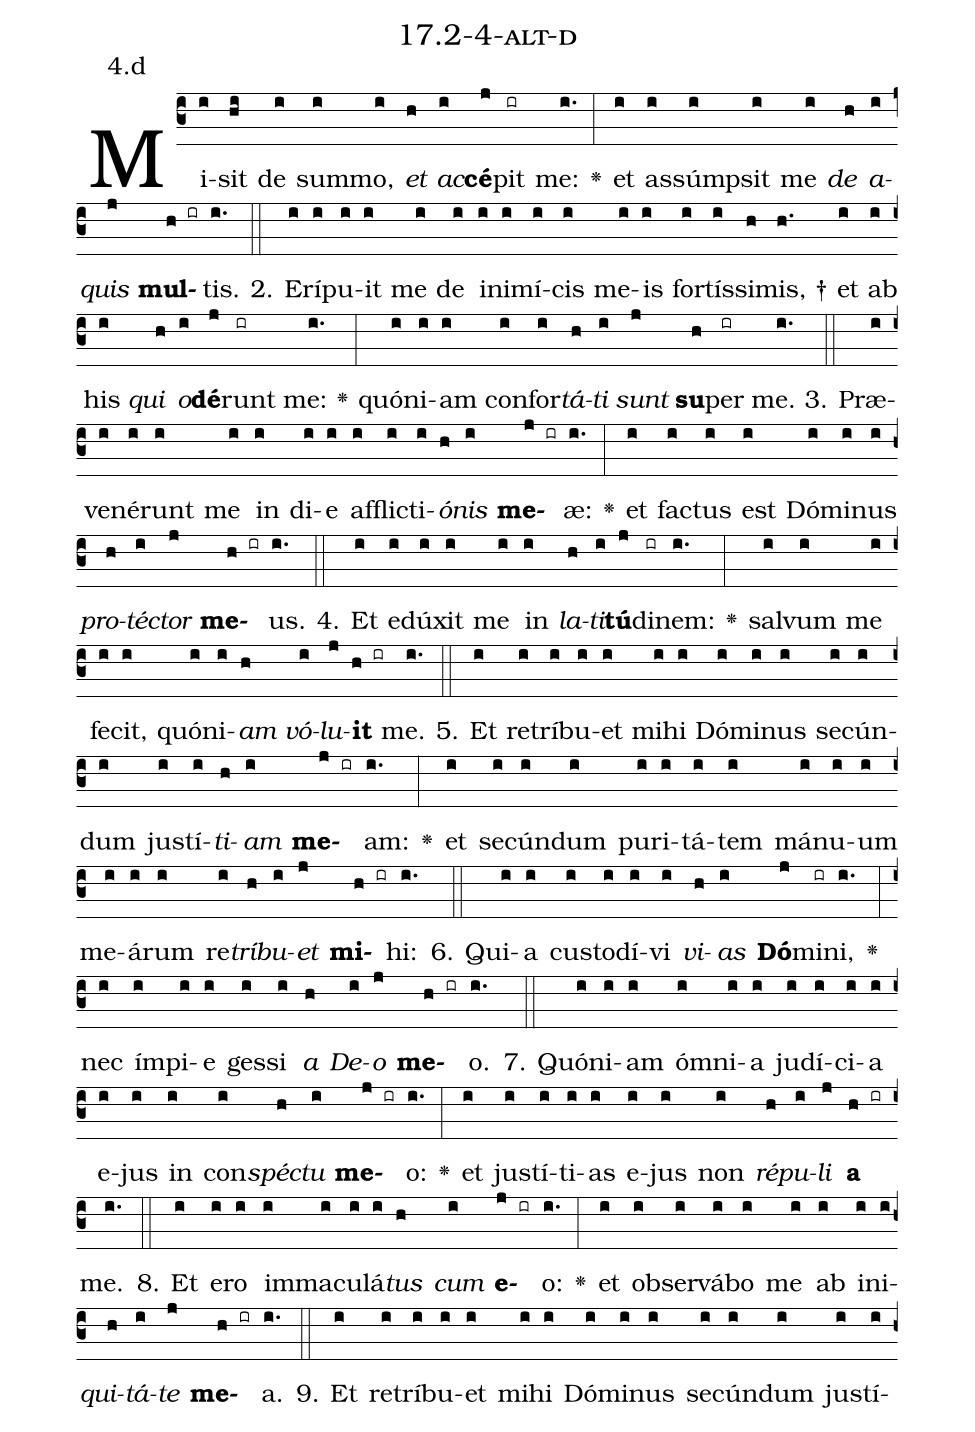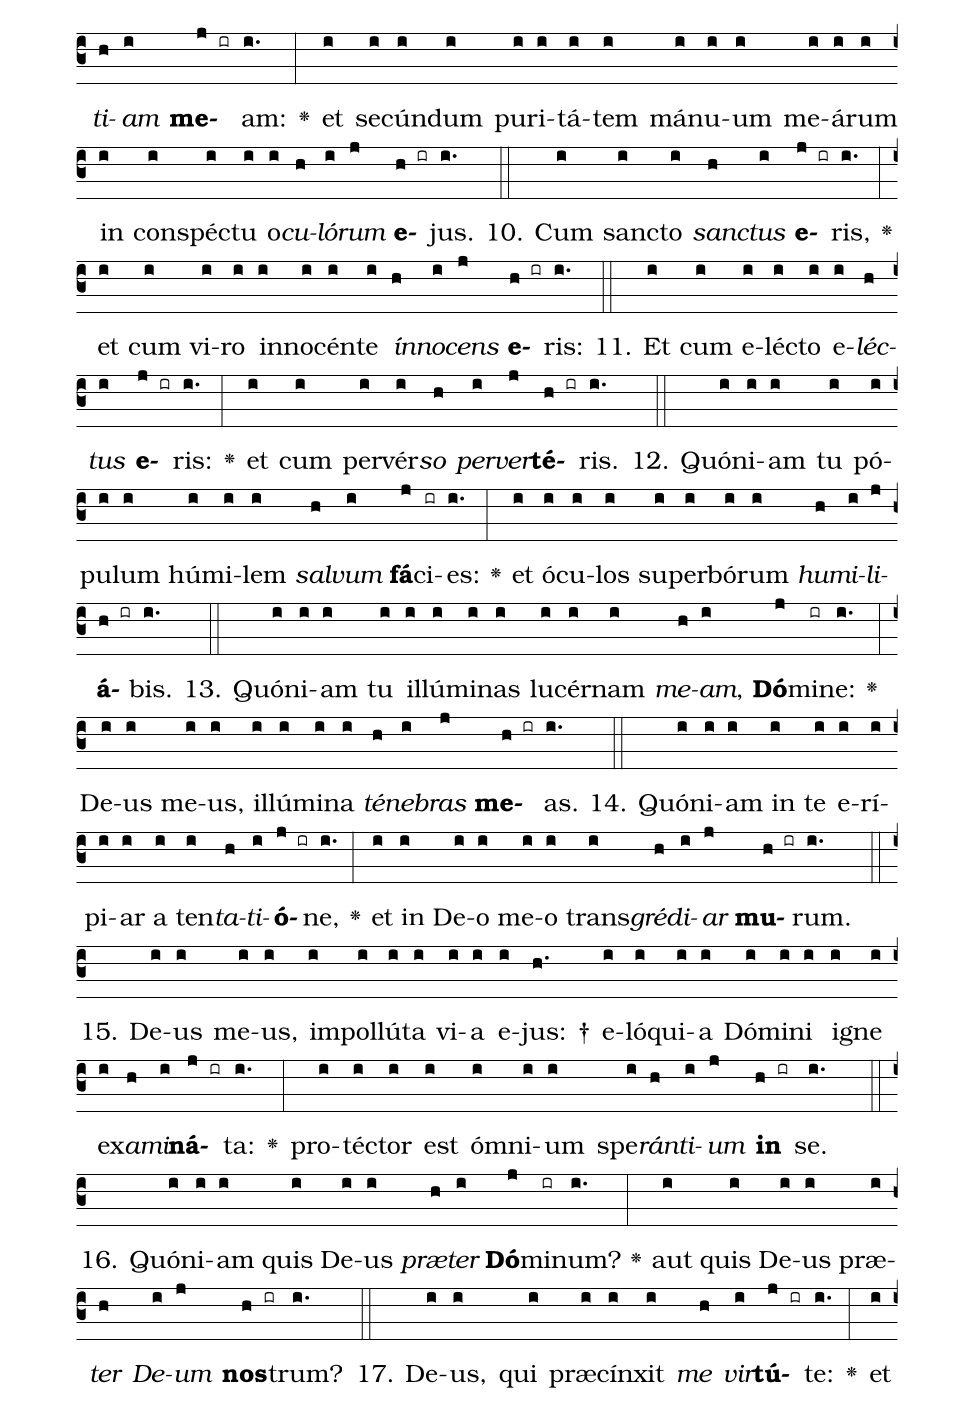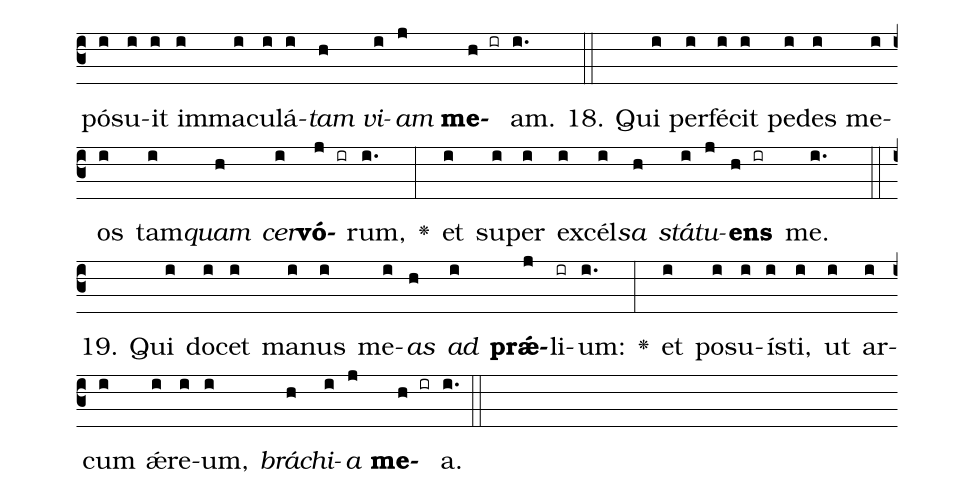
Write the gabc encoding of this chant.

name: 17.2-4-alt-d;
annotation: 4.d;
%%
(c3)Mi(i)sit(hi) de(i) sum(i)mo,(i) <i>et</i>(h) <i>ac</i>(i)<b>cé</b>(j)pit(ir) me:(i.) <v>\greheightstar</v>(:) et(i) as(i)súmp(i)sit(i) me(i) <i>de</i>(h) <i>a</i>(i)<i>quis</i>(j) <b>mul</b>(h ir)tis.(i.) (::)
2. E(i)rí(i)pu(i)it(i) me(i) de(i) in(i)i(i)mí(i)cis(i) me(i)is(i) for(i)tís(i)si(h)mis, †(h.) et(i) ab(i) his(i) <i>qui</i>(h) <i>o</i>(i)<b>dé</b>(j)runt(ir) me:(i.) <v>\greheightstar</v>(:) quón(i)i(i)am(i) con(i)for(i)<i>tá</i>(h)<i>ti</i>(i) <i>sunt</i>(j) <b>su</b>(h)per(ir) me.(i.) (::)
3. Præ(i)ve(i)né(i)runt(i) me(i) in(i) di(i)e(i) af(i)flic(i)ti(i)<i>ó</i>(h)<i>nis</i>(i) <b>me</b>(j ir)æ:(i.) <v>\greheightstar</v>(:) et(i) fac(i)tus(i) est(i) Dó(i)mi(i)nus(i) <i>pro</i>(h)<i>téc</i>(i)<i>tor</i>(j) <b>me</b>(h ir)us.(i.) (::)
4. Et(i) e(i)dú(i)xit(i) me(i) in(i) <i>la</i>(h)<i>ti</i>(i)<b>tú</b>(j)di(ir)nem:(i.) <v>\greheightstar</v>(:) sal(i)vum(i) me(i) fe(i)cit,(i) quón(i)i(i)<i>am</i>(h) <i>vó</i>(i)<i>lu</i>(j)<b>it</b>(h ir) me.(i.) (::)
5. Et(i) re(i)trí(i)bu(i)et(i) mi(i)hi(i) Dó(i)mi(i)nus(i) se(i)cún(i)dum(i) jus(i)tí(i)<i>ti</i>(h)<i>am</i>(i) <b>me</b>(j ir)am:(i.) <v>\greheightstar</v>(:) et(i) se(i)cún(i)dum(i) pu(i)ri(i)tá(i)tem(i) má(i)nu(i)um(i) me(i)á(i)rum(i) re(i)<i>trí</i>(h)<i>bu</i>(i)<i>et</i>(j) <b>mi</b>(h ir)hi:(i.) (::)
6. Qui(i)a(i) cus(i)to(i)dí(i)vi(i) <i>vi</i>(h)<i>as</i>(i) <b>Dó</b>(j)mi(ir)ni,(i.) <v>\greheightstar</v>(:) nec(i) ím(i)pi(i)e(i) ges(i)si(i) <i>a</i>(h) <i>De</i>(i)<i>o</i>(j) <b>me</b>(h ir)o.(i.) (::)
7. Quón(i)i(i)am(i) óm(i)ni(i)a(i) ju(i)dí(i)ci(i)a(i) e(i)jus(i) in(i) con(i)<i>spéc</i>(h)<i>tu</i>(i) <b>me</b>(j ir)o:(i.) <v>\greheightstar</v>(:) et(i) jus(i)tí(i)ti(i)as(i) e(i)jus(i) non(i) <i>ré</i>(h)<i>pu</i>(i)<i>li</i>(j) <b>a</b>(h ir) me.(i.) (::)
8. Et(i) e(i)ro(i) im(i)ma(i)cu(i)lá(i)<i>tus</i>(h) <i>cum</i>(i) <b>e</b>(j ir)o:(i.) <v>\greheightstar</v>(:) et(i) ob(i)ser(i)vá(i)bo(i) me(i) ab(i) in(i)i(i)<i>qui</i>(h)<i>tá</i>(i)<i>te</i>(j) <b>me</b>(h ir)a.(i.) (::)
9. Et(i) re(i)trí(i)bu(i)et(i) mi(i)hi(i) Dó(i)mi(i)nus(i) se(i)cún(i)dum(i) jus(i)tí(i)<i>ti</i>(h)<i>am</i>(i) <b>me</b>(j ir)am:(i.) <v>\greheightstar</v>(:) et(i) se(i)cún(i)dum(i) pu(i)ri(i)tá(i)tem(i) má(i)nu(i)um(i) me(i)á(i)rum(i) in(i) con(i)spéc(i)tu(i) o(i)<i>cu</i>(h)<i>ló</i>(i)<i>rum</i>(j) <b>e</b>(h ir)jus.(i.) (::)
10. Cum(i) sanc(i)to(i) <i>sanc</i>(h)<i>tus</i>(i) <b>e</b>(j ir)ris,(i.) <v>\greheightstar</v>(:) et(i) cum(i) vi(i)ro(i) in(i)no(i)cén(i)te(i) <i>ín</i>(h)<i>no</i>(i)<i>cens</i>(j) <b>e</b>(h ir)ris:(i.) (::)
11. Et(i) cum(i) e(i)léc(i)to(i) e(i)<i>léc</i>(h)<i>tus</i>(i) <b>e</b>(j ir)ris:(i.) <v>\greheightstar</v>(:) et(i) cum(i) per(i)vér(i)<i>so</i>(h) <i>per</i>(i)<i>ver</i>(j)<b>té</b>(h ir)ris.(i.) (::)
12. Quón(i)i(i)am(i) tu(i) pó(i)pu(i)lum(i) hú(i)mi(i)lem(i) <i>sal</i>(h)<i>vum</i>(i) <b>fá</b>(j)ci(ir)es:(i.) <v>\greheightstar</v>(:) et(i) ó(i)cu(i)los(i) su(i)per(i)bó(i)rum(i) <i>hu</i>(h)<i>mi</i>(i)<i>li</i>(j)<b>á</b>(h ir)bis.(i.) (::)
13. Quón(i)i(i)am(i) tu(i) il(i)lú(i)mi(i)nas(i) lu(i)cér(i)nam(i) <i>me</i>(h)<i>am</i>,(i) <b>Dó</b>(j)mi(ir)ne:(i.) <v>\greheightstar</v>(:) De(i)us(i) me(i)us,(i) il(i)lú(i)mi(i)na(i) <i>té</i>(h)<i>ne</i>(i)<i>bras</i>(j) <b>me</b>(h ir)as.(i.) (::)
14. Quón(i)i(i)am(i) in(i) te(i) e(i)rí(i)pi(i)ar(i) a(i) ten(i)<i>ta</i>(h)<i>ti</i>(i)<b>ó</b>(j ir)ne,(i.) <v>\greheightstar</v>(:) et(i) in(i) De(i)o(i) me(i)o(i) trans(i)<i>gré</i>(h)<i>di</i>(i)<i>ar</i>(j) <b>mu</b>(h ir)rum.(i.) (::)
15. De(i)us(i) me(i)us,(i) im(i)pol(i)lú(i)ta(i) vi(i)a(i) e(i)jus: †(h.) e(i)ló(i)qui(i)a(i) Dó(i)mi(i)ni(i) i(i)gne(i) ex(i)<i>a</i>(h)<i>mi</i>(i)<b>ná</b>(j ir)ta:(i.) <v>\greheightstar</v>(:) pro(i)téc(i)tor(i) est(i) óm(i)ni(i)um(i) spe(i)<i>rán</i>(h)<i>ti</i>(i)<i>um</i>(j) <b>in</b>(h ir) se.(i.) (::)
16. Quón(i)i(i)am(i) quis(i) De(i)us(i) <i>præ</i>(h)<i>ter</i>(i) <b>Dó</b>(j)mi(ir)num?(i.) <v>\greheightstar</v>(:) aut(i) quis(i) De(i)us(i) præ(i)<i>ter</i>(h) <i>De</i>(i)<i>um</i>(j) <b>nos</b>(h ir)trum?(i.) (::)
17. De(i)us,(i) qui(i) præ(i)cín(i)xit(i) <i>me</i>(h) <i>vir</i>(i)<b>tú</b>(j ir)te:(i.) <v>\greheightstar</v>(:) et(i) pó(i)su(i)it(i) im(i)ma(i)cu(i)lá(i)<i>tam</i>(h) <i>vi</i>(i)<i>am</i>(j) <b>me</b>(h ir)am.(i.) (::)
18. Qui(i) per(i)fé(i)cit(i) pe(i)des(i) me(i)os(i) tam(i)<i>quam</i>(h) <i>cer</i>(i)<b>vó</b>(j ir)rum,(i.) <v>\greheightstar</v>(:) et(i) su(i)per(i) ex(i)cél(i)<i>sa</i>(h) <i>stá</i>(i)<i>tu</i>(j)<b>ens</b>(h ir) me.(i.) (::)
19. Qui(i) do(i)cet(i) ma(i)nus(i) me(i)<i>as</i>(h) <i>ad</i>(i) <b>prǽ</b>(j)li(ir)um:(i.) <v>\greheightstar</v>(:) et(i) po(i)su(i)ís(i)ti,(i) ut(i) ar(i)cum(i) ǽ(i)re(i)um,(i) <i>brá</i>(h)<i>chi</i>(i)<i>a</i>(j) <b>me</b>(h ir)a.(i.) (::)
